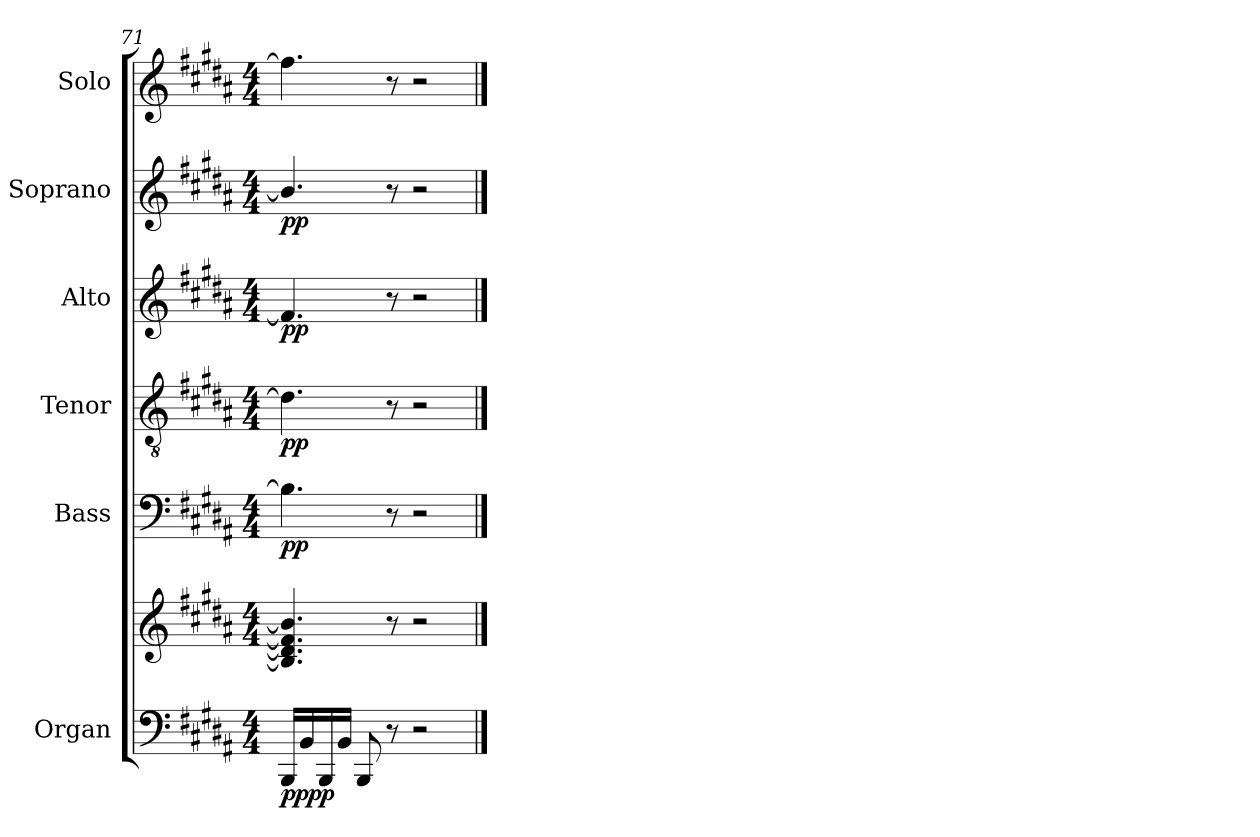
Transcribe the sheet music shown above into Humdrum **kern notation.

**kern	**kern	**dynam	**kern	**dynam	**kern	**dynam	**kern	**dynam	**kern	**dynam	**kern
*part6	*part6	*part6	*part5	*part5	*part4	*part4	*part3	*part3	*part2	*part2	*part1
*staff7	*staff6	*staff6/7	*staff5	*staff5	*staff4	*staff4	*staff3	*staff3	*staff2	*staff2	*staff1
*I"Organ	*	*	*I"Bass	*	*I"Tenor	*	*I"Alto	*	*I"Soprano	*	*I"Solo
*	*	*	*I'B	*	*I'T	*	*I'A	*	*I'S	*	*I'S
*clefF4	*clefG2	*	*clefF4	*	*clefGv2	*	*clefG2	*	*clefG2	*	*clefG2
*k[f#c#g#d#a#]	*k[f#c#g#d#a#]	*	*k[f#c#g#d#a#]	*	*k[f#c#g#d#a#]	*	*k[f#c#g#d#a#]	*	*k[f#c#g#d#a#]	*	*k[f#c#g#d#a#]
*B:	*B:	*	*B:	*	*B:	*	*B:	*	*B:	*	*B:
*M4/4	*M4/4	*	*M4/4	*	*M4/4	*	*M4/4	*	*M4/4	*	*M4/4
=71	=71	=71	=71	=71	=71	=71	=71	=71	=71	=71	=71
!	!	!LO:DY:b=2	!	!	!	!	!	!	!	!	!
!	!	!LO:DY:n=1:b	!	!LO:DY:b	!	!LO:DY:b	!	!LO:DY:b	!	!LO:DY:b	!
16BBBLL	4.B/] 4.d#/] 4.f#/] 4.b/]	pp pp	4.B\]	pp	4.d#\]	pp	4.f#/]	pp	4.b/]	pp	4.ff#]
16BB	.	.	.	.	.	.	.	.	.	.	.
16BBB	.	.	.	.	.	.	.	.	.	.	.
16BBJJ	.	.	.	.	.	.	.	.	.	.	.
8BBB	.	.	.	.	.	.	.	.	.	.	.
8r	8r	.	8r	.	8r	.	8r	.	8r	.	8r
2r	2r	.	2r	.	2r	.	2r	.	2r	.	2r
==	==	==	==	==	==	==	==	==	==	==	==
*-	*-	*-	*-	*-	*-	*-	*-	*-	*-	*-	*-
